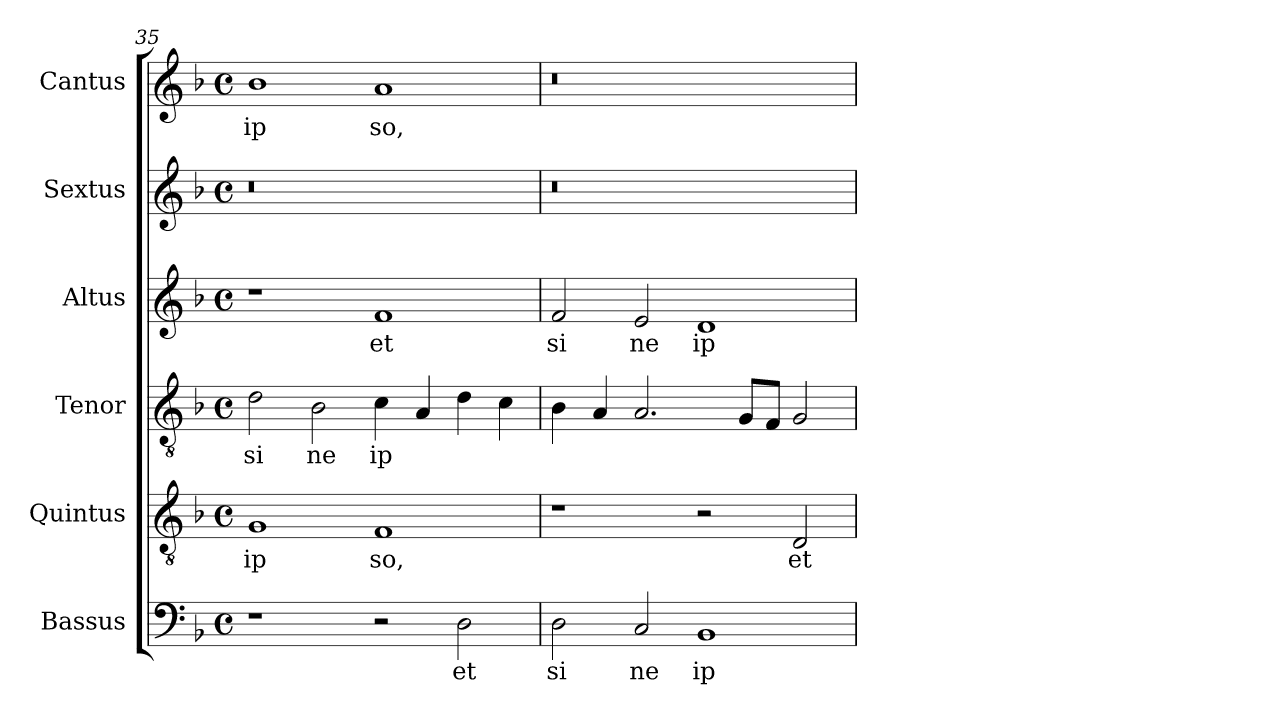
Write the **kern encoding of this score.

**kern	**text	**kern	**text	**kern	**text	**kern	**text	**kern	**kern	**text
*part6	*part6	*part5	*part5	*part4	*part4	*part3	*part3	*part2	*part1	*part1
*staff6	*staff6	*staff5	*staff5	*staff4	*staff4	*staff3	*staff3	*staff2	*staff1	*staff1
*I"Bassus	*	*I"Quintus	*	*I"Tenor	*	*I"Altus	*	*I"Sextus	*I"Cantus	*
*I'Bassus	*	*I'Quintus	*	*I'Tenor	*	*I'Altus	*	*I'Sextus	*I'Cantus	*
*clefF4	*	*clefGv2	*	*clefGv2	*	*clefG2	*	*clefG2	*clefG2	*
*k[b-]	*	*k[b-]	*	*k[b-]	*	*k[b-]	*	*k[b-]	*k[b-]	*
*F:	*	*F:	*	*F:	*	*F:	*	*F:	*F:	*
*M4/4	*	*M4/4	*	*M4/4	*	*M4/4	*	*M4/4	*M4/4	*
*met(c)	*	*met(c)	*	*met(c)	*	*met(c)	*	*met(c)	*met(c)	*
=35	=35	=35	=35	=35	=35	=35	=35	=35	=35	=35
!	!	!	!LO:LY:b:cj	!	!LO:LY:b:cj	!	!	!	!	!LO:LY:b:cj
1r	.	1G	ip	2d\	si	1r	.	0r	1b-	ip
!	!	!	!	!	!LO:LY:b:cj	!	!	!	!	!
.	.	.	.	2B-\	ne	.	.	.	.	.
!	!	!	!LO:LY:b:cj	!	!LO:LY:b:cj	!	!LO:LY:b:cj	!	!	!LO:LY:b:cj
2r	.	1F	so,	4c\	ip	1f	et	.	1a	so,
.	.	.	.	4A/	.	.	.	.	.	.
!	!LO:LY:b:cj	!	!	!	!	!	!	!	!	!
2D\	et	.	.	4d\	.	.	.	.	.	.
.	.	.	.	4c\	.	.	.	.	.	.
=36	=36	=36	=36	=36	=36	=36	=36	=36	=36	=36
!	!LO:LY:b:cj	!	!	!	!	!	!LO:LY:b:cj	!	!	!
2D\	si	1r	.	4B-\	.	2f/	si	0r	0r	.
.	.	.	.	4A/	.	.	.	.	.	.
!	!LO:LY:b:cj	!	!	!	!	!	!LO:LY:b:cj	!	!	!
2C/	ne	.	.	2.A/	.	2e/	ne	.	.	.
!	!LO:LY:b:cj	!	!	!	!	!	!LO:LY:b:cj	!	!	!
1BB-	ip	2r	.	.	.	1d	ip	.	.	.
.	.	.	.	8G/L	.	.	.	.	.	.
.	.	.	.	8F/J	.	.	.	.	.	.
!	!	!	!LO:LY:b:cj	!	!	!	!	!	!	!
.	.	2D/	et	2G/	.	.	.	.	.	.
=	=	=	=	=	=	=	=	=	=	=
*-	*-	*-	*-	*-	*-	*-	*-	*-	*-	*-
